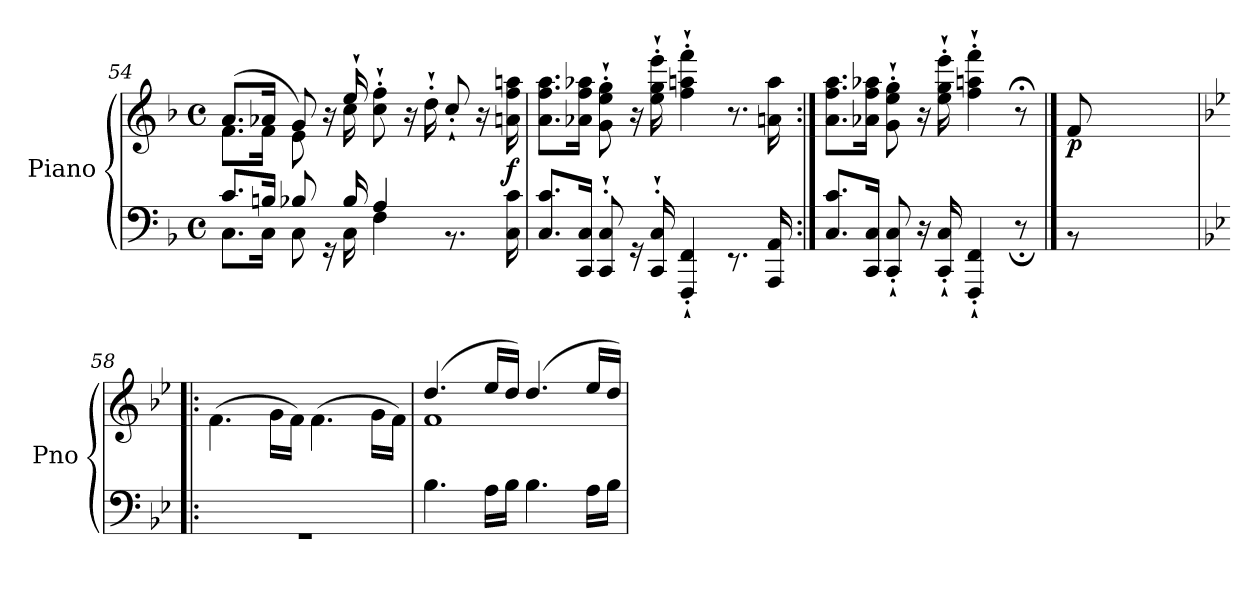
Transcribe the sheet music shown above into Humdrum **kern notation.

**kern	**kern	**dynam
*part1	*part1	*part1
*staff2	*staff1	*staff1/2
*I"Piano	*	*
*I'Pno	*	*
!!LO:LB:g=z
*clefF4	*clefG2	*
*k[b-]	*k[b-]	*
*M4/4	*M4/4	*
*met(c)	*met(c)	*
=54	=54	=54
*^	*^	*
*	*^	*	*^	*
*	*	*^	*	*	*	*
1ryy	4.ryy	8.C\L	8.c/L	4.ryy	8.f\L	(>8.a/L	.
.	.	16C\Jk	16Bn/Jk	.	16f\Jk	16a-X/Jk	.
.	.	8C\	8B-X/	.	8e\	8g/)	.
.	16rGG	16ryy	16ryy	16r	16ryy	16ryy	.
.	16ryy	16C\	16B-/	16ryy	16cc\	16ee`/	.
.	4A/	4F\	2ryy	8ryy	2ryy	8cc\'` 8ff\'`	.
.	.	.	.	16r	.	16ryy	.
.	.	.	.	16ryy	.	16dd'`\	.
.	8.r	4ryy	.	8ryy	.	8cc'`/	.
.	.	.	.	16r	.	8ryy	.
!	!	!	!	!	!	!	!LO:DY:b
.	16C\ 16c\	.	.	16an\ 16ff\ 16aan\	.	.	f
*	*	*v	*v	*	*	*	*
*	*	*	*	*v	*v	*
=55	=55	=55	=55	=55	=55
1ryy	8.C/ 8.c/L	4ryy	4.ryy	8.a\ 8.ff\ 8.aa\L	.
.	16CC/ 16C/Jk	.	.	16a-X\ 16ff\ 16aa-X\Jk	.
.	8ryy	8CC/'` 8C/'`	.	8g\'` 8ee\'` 8gg\'`	.
.	16r	16ryy	16r	16ryy	.
.	16ryy	16CC/'` 16C/'`	16ryy	16ee\'` 16gg\'` 16eee\'`	.
.	4FFF/'` 4FF/'`	2ryy	4ff\'` 4aan\'` 4fff\'`	2ryy	.
.	8.r	.	8.r	.	.
.	16AAA/ 16AA/	.	16an\ 16aa\	.	.
=56:|!	=56:|!	=56:|!	=56:|!	=56:|!	=56:|!
2..ryy	8.C/ 8.c/L	4ryy	4.ryy	8.a\ 8.ff\ 8.aa\L	.
.	16CC/ 16C/Jk	.	.	16a-X\ 16ff\ 16aa-X\Jk	.
.	8ryy	8CC/'` 8C/'`	.	8g\'` 8ee\'` 8gg\'`	.
.	16r	16ryy	16r	16ryy	.
.	16ryy	16CC/'` 16C/'`	16ryy	16ee\'` 16gg\'` 16eee\'`	.
.	4FFF/'` 4FF/'`	4.ryy	4ff\'` 4aan\'` 4fff\'`	4.ryy	.
.	8r;<	.	8r;<	.	.
*	*v	*v	*	*	*
*	*	*v	*v	*
==57	==57	==57	==57
!	!	!	!LO:DY:b
1ryy	8r	8f/	p
.	2..ryy	2..ryy	.
!!LO:LB:g=z
=58!|:	=58!|:	=58!|:	=58!|:
*k[b-e-]	*	*k[b-e-]	*
1ryy	1r	(>4.f\	.
.	.	16g\LL	.
.	.	16f\JJ)	.
.	.	(>4.f\	.
.	.	16g\LL	.
.	.	16f\JJ)	.
=59	=59	=59	=59
*	*	*^	*
!	!	!	!	!LO:DY:b
1ryy	4.B-\	(>4.dd/	1f	other-dynamics
.	16A\LL	16ee-/LL	.	.
.	16B-\JJ	16dd/JJ)	.	.
.	4.B-\	(>4.dd/	.	.
.	16A\LL	16ee-/LL	.	.
.	16B-\JJ	16dd/JJ)	.	.
*v	*v	*	*	*
*	*v	*v	*
=	=	=
*-	*-	*-
